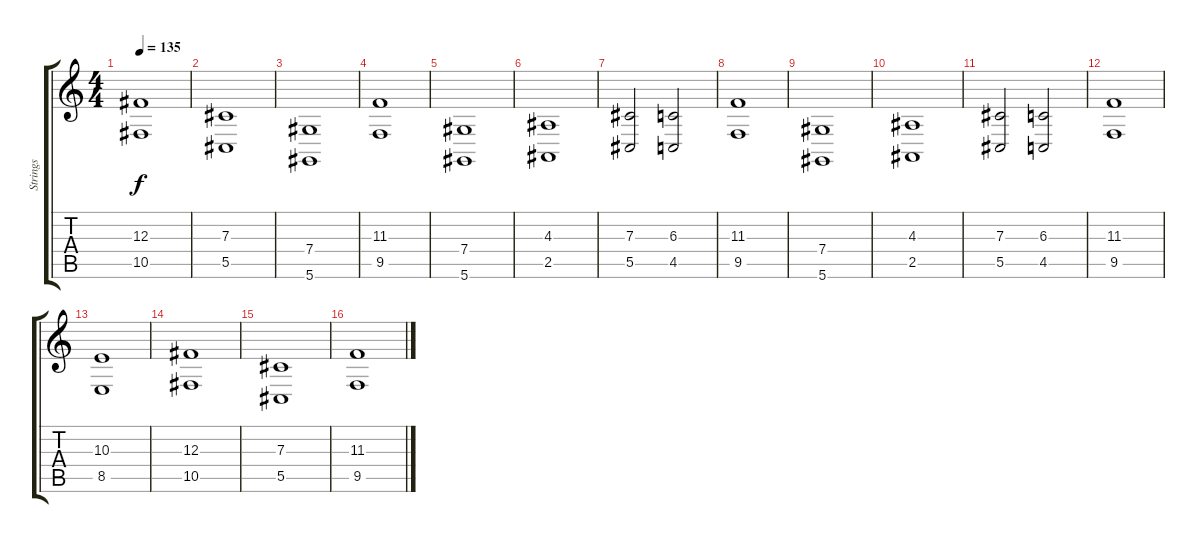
\track ("Strings" "Strings") {instrument stringensemble1}
\staff {score tabs}
\tuning (Eb4 Bb3 Gb3 Db3 Ab2 Eb2) {hide}
\ts (4 4)
\tempo 135
\clef g2
\ks c
(12.3 10.5).1{dy f} |
(7.3 5.5).1 |
(7.4 5.6).1 |
(11.3 9.5).1 |
(7.4 5.6).1 |
(4.3 2.5).1 |
(7.3 5.5).2 (6.3 4.5).2 |
(11.3 9.5).1 |
(7.4 5.6).1 |
(4.3 2.5).1 |
(7.3 5.5).2 (6.3 4.5).2 |
(11.3 9.5).1 |
(10.3 8.5).1 |
(12.3 10.5).1 |
(7.3 5.5).1 |
(11.3 9.5).1
